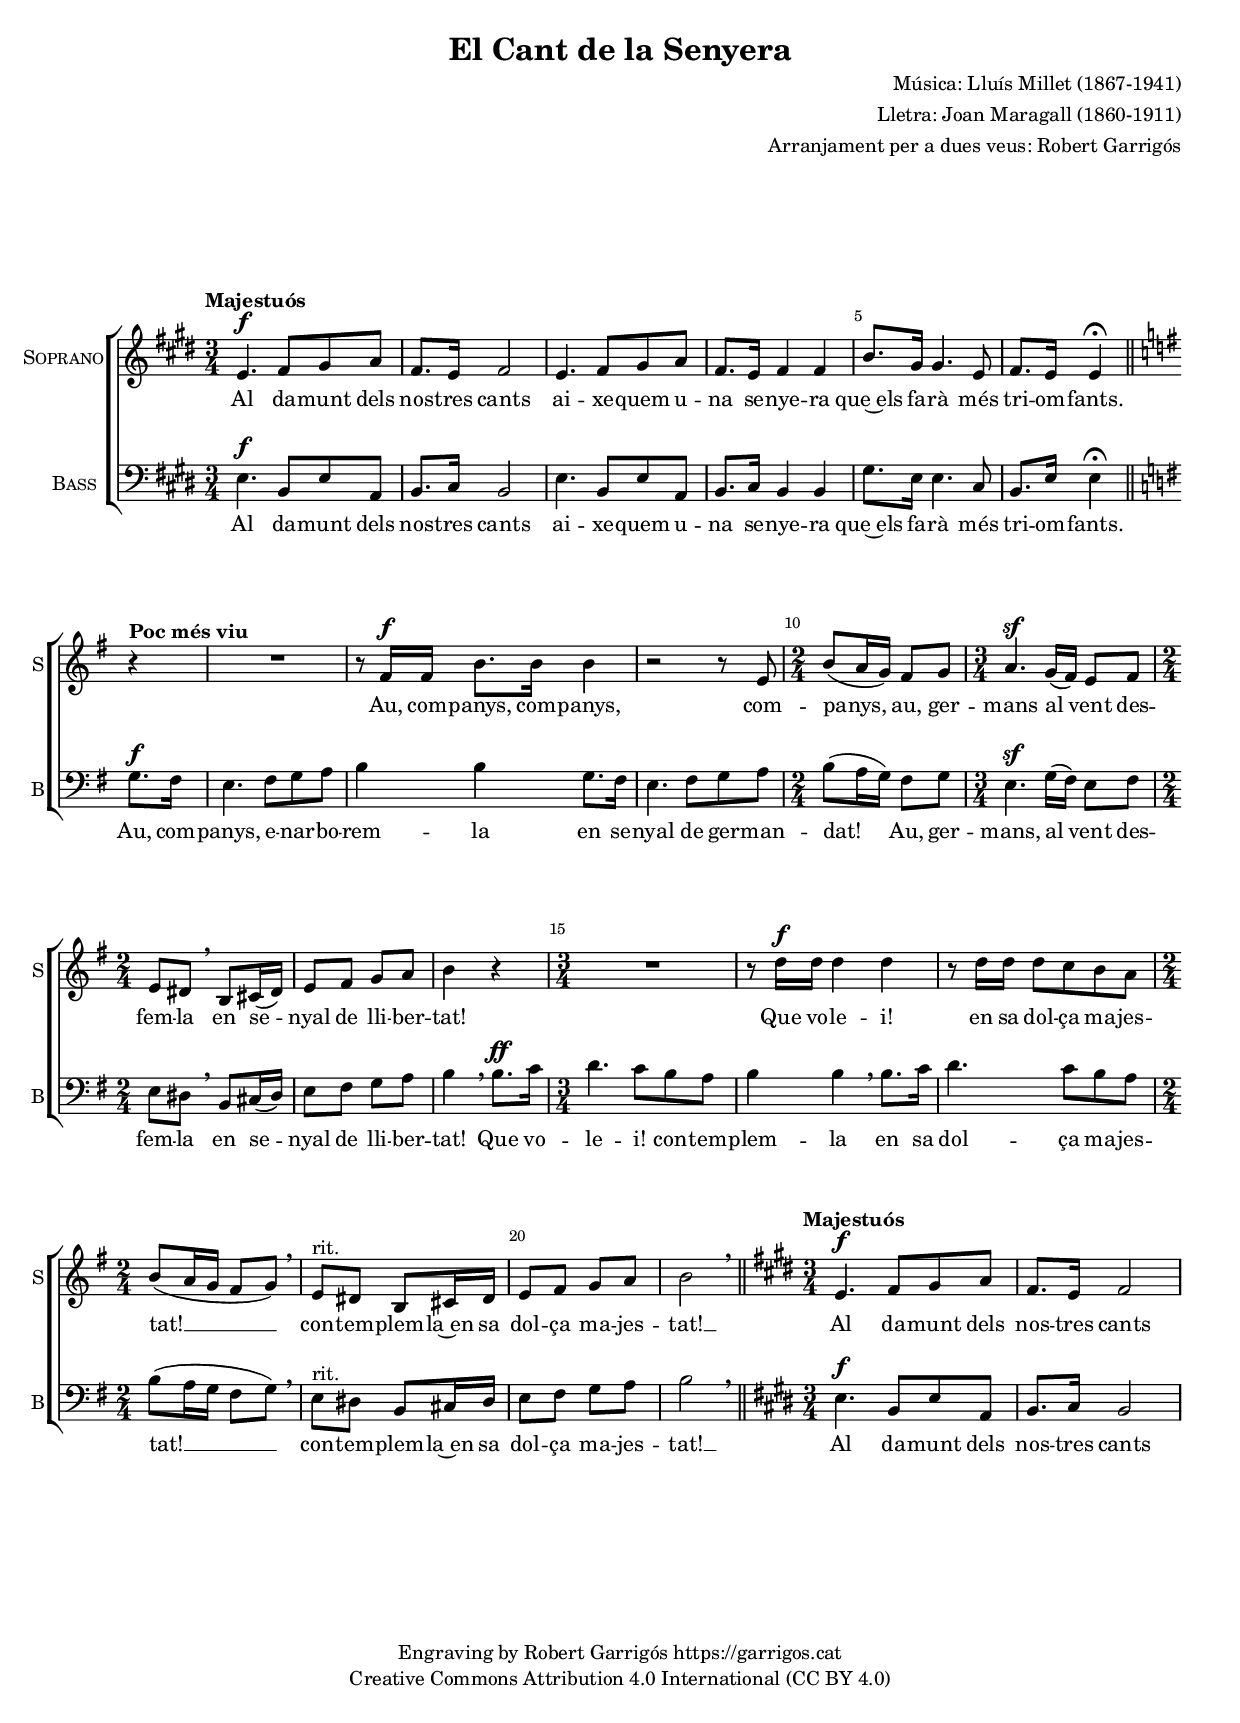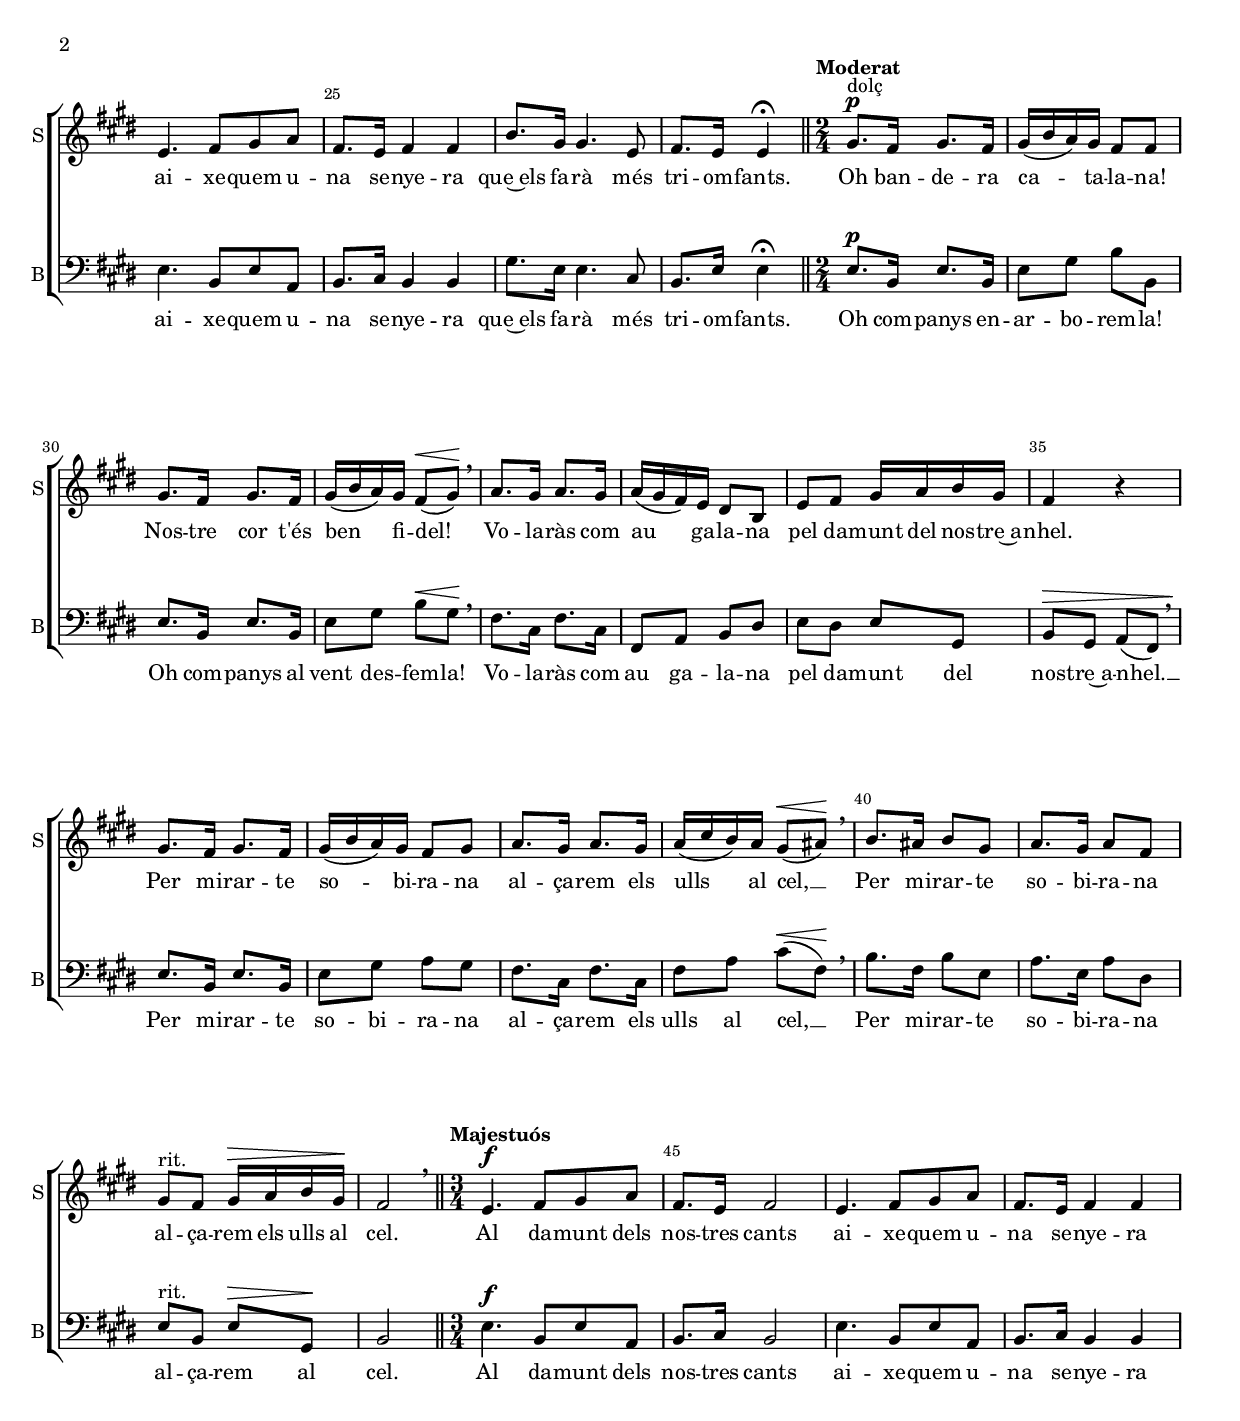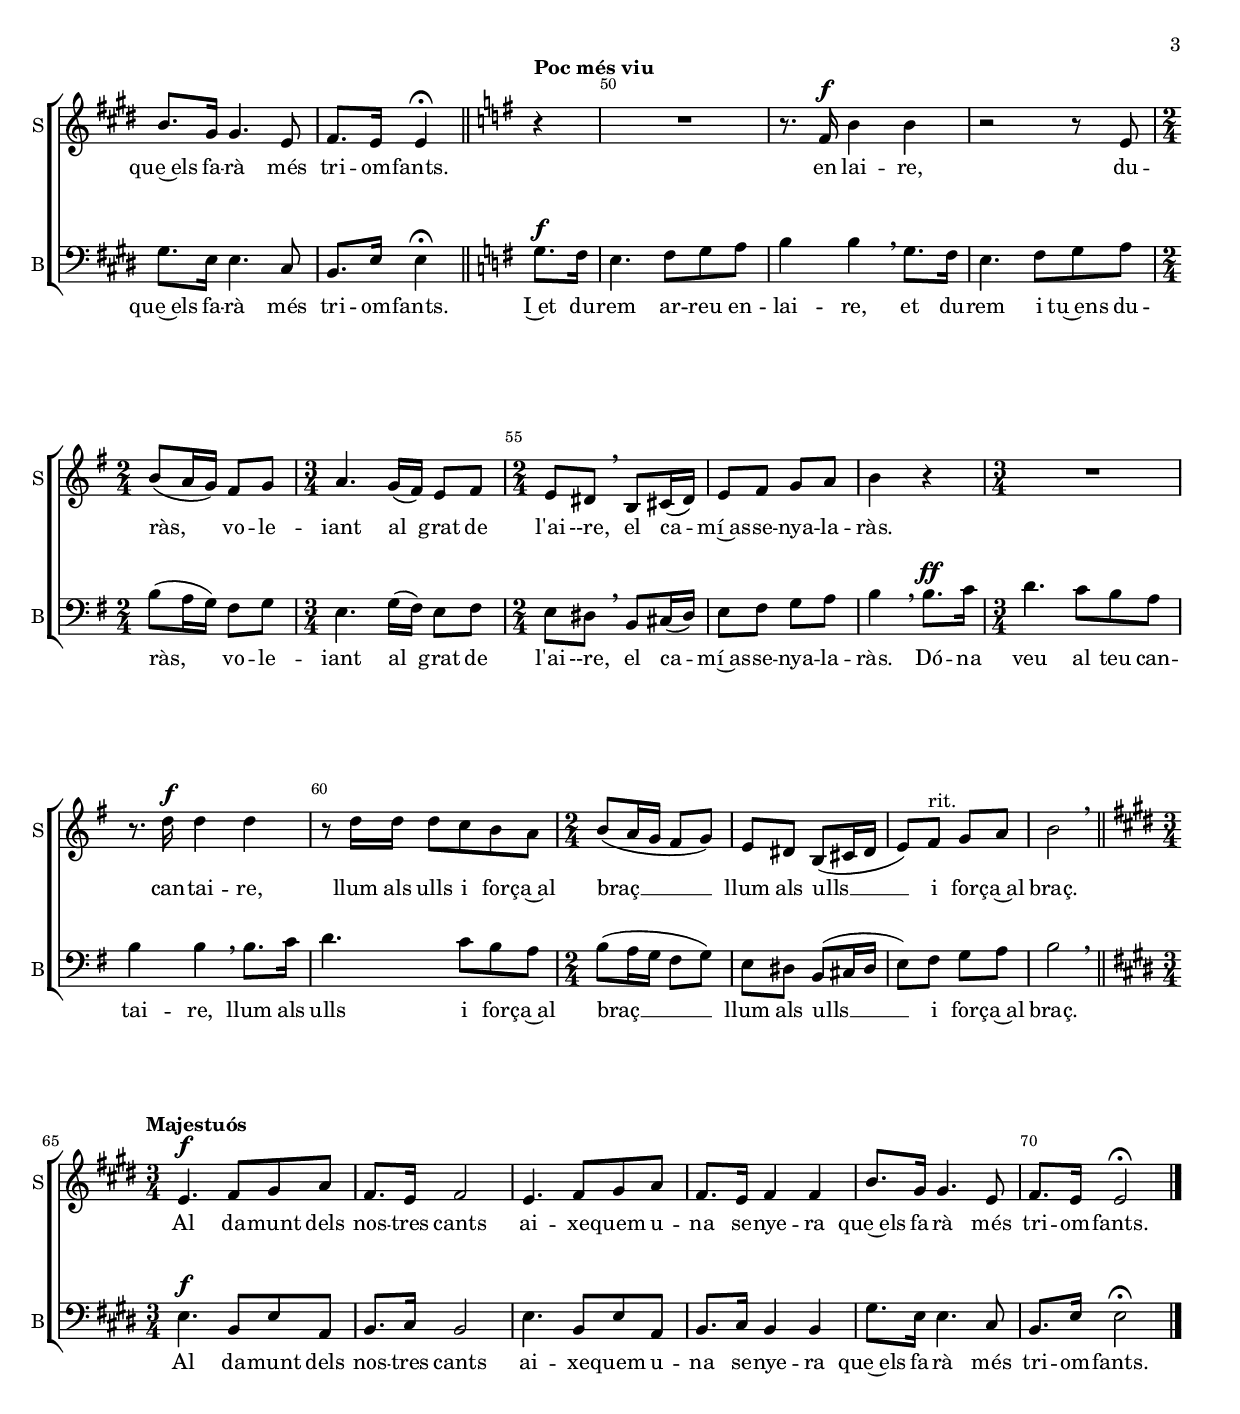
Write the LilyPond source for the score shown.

\version "2.24.3"
\language "english"

#(set-global-staff-size 17)

\paper {
  set-paper-size = "a4"
  top-margin = 10
  indent = 10
  max-systems-per-page = 4
  system-system-spacing.basic-distance = 8
  system-system-spacing.score-markup-spacing = 10
  % system-system-spacing.minium-distance = 8
  % system-system-spacing.padding = 2
  system-system-spacing.stretchability = 12
  % annotate-spacing = ##t
}

\header {
  title = "El Cant de la Senyera"
  % subtitle = "Lorem ipsum"
  composer = \markup {
    \right-column {
    \line {"Música: Lluís Millet (1867-1941)"}
    \line {"Lletra: Joan Maragall (1860-1911)"}
    \line {"Arranjament per a dues veus: Robert Garrigós"}
    }

  }
  % opus = "(lorem-ipsum)"
  % piece = "Lorem ipsum"
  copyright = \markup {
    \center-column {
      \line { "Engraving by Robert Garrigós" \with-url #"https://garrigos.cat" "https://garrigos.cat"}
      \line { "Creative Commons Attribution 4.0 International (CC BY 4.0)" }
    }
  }
}

global = {
  % \overrideTimeSignatureSettings
  % 4/4        % timeSignatureFraction
  % 1/4        % baseMomentFraction
  % 2,2        % beatStructure
  % #'()       % beamExceptions
  \key e \major
  \time 3/4
  \override Score.BarNumber.break-visibility = #end-of-line-invisible
  % \set Score.currentBarNumber = #3
  \set Score.barNumberVisibility = #(every-nth-bar-number-visible 5)
  \set Score.tempoHideNote = ##t
  \set Score.printKeyCancellation = ##t
}

majestuos  = {
  \tempo "Majestuós"
  \tempo 4 = 60
}

mesviu = {
  \tempo "Poc més viu"
  \tempo 4 = 96
}

moderat = {
  \tempo "Moderat"
  \tempo 4 = 62
}

SopranoMusic = \relative c' {
  \global
  \majestuos
  e4.\f fs8 gs a |
  fs8. e16 fs2 |
  e4. fs8 gs a |
  fs8.  e16 fs4 fs |
%5
  b8. gs16 gs4. e8 |
  fs8. e16 e4\fermata \bar "||" \key e \minor r4 \bar "|"
  R2. |
  r8 fs16\f fs b8. b16 b4 |
  r2 r8 e,8|
%10
  \time 2/4
  b'8 (a16 g) fs8 g |
  \time 3/4
  a4.\sf g16 (fs) e8 fs |
  \time 2/4
  e8 ds \breathe b8 cs16 (ds) |
  e8 fs g a |
  b4 r4 |
%15
  \time 3/4 R2. |
  r8 d16\f d d4 d4 |
  r8 d16 d d8 c b a |
  \time 2/4
  b8 (a16 g fs8 g)\breathe |
  e8^"rit."
  \tempo 4 = 95 ds
  \tempo 4 = 94 b8
  \tempo 4 = 93 cs16
  \tempo 4 = 92 ds |
%20
  \tempo 4 = 90 e8
  \tempo 4 = 88 fs
  \tempo 4 = 82 g
  \tempo 4 = 78 a |
  \tempo 4 = 65 b2 \breathe \bar "||"

  \key e \major
  \time 3/4 \majestuos
  e,4.\f fs8 gs a |
  fs8. e16 fs2 |
  e4. fs8 gs a |
%25
  fs8.  e16 fs4 fs |
  b8. gs16 gs4. e8 |
  fs8. e16 e4\fermata \bar "||"
  \time 2/4 \moderat ^\markup dolç
  gs8.\p fs16 gs8. fs16 |
  gs16 (b a) gs fs8 fs |
%30
  gs8. fs16 gs8. fs16 |
  gs16 (b a) gs fs8\< (gs)\! \breathe |
  a8. gs16 a8. gs16 |
  a16 (gs fs) e ds8 b8 |
  e fs gs16 a b gs |
%35
  fs4 r4 |
  gs8. fs16 gs8. fs16 |
  gs16 (b a) gs fs8 gs |
  a8. gs16 a8. gs16 |
  a16 (cs b) a gs8\< (as)\! \breathe |
%40
  b8. as16 b8 gs |
  a8. gs16 a8 fs |
  gs^"rit." fs gs16\> a b gs\! |
  fs2 \breathe \bar "||"
  \time 3/4 \majestuos
  e4.\f fs8 gs a |
  fs8. e16 fs2 |
  e4. fs8 gs a |
  fs8.  e16 fs4 fs |
  b8. gs16 gs4. e8 |
  fs8. e16 e4\fermata \bar "||" \key e \minor r4 \bar "|"
  R2. |
  r8. fs16\f b4 b4 |
  r2 r8 e,8|

  \time 2/4
  b'8 (a16 g) fs8 g |
  \time 3/4
  a4. g16 (fs) e8 fs |
  \time 2/4
  e8 ds \breathe b8 cs16 (ds) |
  e8 fs g a |
  b4 r4 |

  \time 3/4 R2. |
  r8. d16\f d4 d4 |
  r8 d16 d d8 c b a |
  \time 2/4
  b8 (a16 g fs8 g) |
  e8 ds b8 (cs16 ds |

  e8) \tempo 4 = 88 fs^"rit." \tempo 4 = 80 g \tempo 4 = 70 a \tempo 4 = 50|
  b2 \breathe \bar "||"
  \key e \major
  \time 3/4 \majestuos
  e,4.\f fs8 gs a |
  fs8. e16 fs2 |
  e4. fs8 gs a |

  fs8.  e16 fs4 fs |
  b8. gs16 gs4. e8 |
  fs8. e16 e2\fermata \bar "|."
}
SopranoLyrics = \lyricmode {
  Al da -- munt dels nos -- tres cants
  ai -- xe -- quem u -- na se -- nye -- ra
  que~els fa -- rà més tri -- om -- fants.
  Au, com -- panys, com -- panys,
  com -- panys, au, ger -- mans al vent des -- fem -- la
  en se -- nyal de lli -- ber -- tat!
  Que vo -- le -- i!
  en sa dol -- ça ma -- jes -- tat! __
  con -- tem -- plem -- la~en sa dol -- ça ma -- jes -- tat! __
  Al da -- munt dels nos -- tres cants
  ai -- xe -- quem u -- na se -- nye -- ra
  que~els fa -- rà més tri -- om -- fants.
  Oh ban -- de -- ra ca -- ta -- la -- na!
  Nos -- tre cor t'és ben fi -- del!
  Vo -- la -- ràs com au ga -- la -- na
  pel da -- munt del nos -- tre~a -- nhel.
  Per mi -- rar -- te so -- bi -- ra -- na
  al -- ça -- rem els ulls al cel, __
  Per mi -- rar -- te so -- bi -- ra -- na
  al -- ça -- rem els ulls al cel.
  Al da -- munt dels nos -- tres cants
  ai -- xe -- quem u -- na se -- nye -- ra
  que~els fa -- rà més tri -- om -- fants.
  en  lai -- re, du -- ràs,
  vo -- le -- iant al grat de l'ai --re,
  el ca -- mí~as -- se -- nya -- la -- ràs.
  can -- tai -- re,
  llum als ulls i for -- ça~al braç __
  llum als ulls __ i for -- ça~al braç.
  Al da -- munt dels nos -- tres cants
  ai -- xe -- quem u -- na se -- nye -- ra
  que~els fa -- rà més tri -- om -- fants.
}
% AltoMusic = \relative { d'4\f d d d }
% AltoLyrics = \lyricmode { Al -- to ly -- rics }
% TenorMusic = \relative { a4\p a a a }
% TenorLyrics = \lyricmode { Te -- nor ly -- rics }
BassMusic = \relative {
  \global
  e4.\f b8 e a, |
  b8. cs16 b2 |
  e4. b8 e a, |
  b8. cs16 b4 b |
%5
  gs'8. e16 e4. cs8 |
  b8. e16 e4\fermata \bar "||"
  \key e \minor
  \mesviu
  g8.\f fs16 \bar "|"
  e4. fs8 g a |
  b4 b4 g8. fs16 |
  e4. fs8 g a |
%10
  \time 2/4
  b8 (a16 g) fs8 g |
  \time 3/4
  e4.\sf g16 (fs) e8 fs |
  \time 2/4
  e8 ds \breathe b8 cs16 (ds) |
  e8 fs g a |
  b4 \breathe b8.\ff c16 |
%15
  \time 3/4
  d4. c8 b a |
  b4 b \breathe b8. c16 |
  d4. c8 b a |
  \time 2/4
  b8 (a16 g fs8 g)\breathe |
  e8^"rit." ds b8 cs16 ds |
%20
  e8 fs g a |
  b2 \breathe \bar "||"
  \key e \major
  \time 3/4
  e,4.\f b8 e a, |
  b8. cs16 b2 |
  e4. b8 e a, |
%25
  b8. cs16 b4 b |
  gs'8. e16 e4. cs8 |
  b8. e16 e4\fermata \bar "||"
  \time 2/4
  e8.\p b16 e8. b16 |
  e8 gs b b, |
%30
  e8. b16 e8. b16 |
  e8 gs b\< gs\! \breathe |
  fs8. cs16 fs8. cs16 |
  fs,8 a b ds |
  e ds e gs, |
%35
  b \> \tempo 4 = 60  gs \tempo 4 = 58 a (\tempo 4 = 56 fs) \tempo 4 = 48 \! \breathe | \tempo 4 = 62
  e'8. b16 e8. b16 |
  e8 gs a gs |
  fs8. cs16 fs8. cs16 |
  fs8 a cs\< (fs,)\! \breathe |
%40
  b8. fs16 b8 e, |
  a8. e16 a8 ds, |
  e^"rit." \tempo 4 =60 b \tempo 4 = 56 e\> \tempo 4 = 50 gs,\! \tempo 4 = 46 |
  b2 |
  \time 3/4
  e4.\f b8 e a, |
  b8. cs16 b2 |
  e4. b8 e a, |
  b8. cs16 b4 b |
  gs'8. e16 e4. cs8 |
  b8. e16 e4\fermata \bar "||" \key e \minor \mesviu g8.\f fs16 \bar "|"
  e4. fs8 g a |
  b4 b4\breathe g8. fs16 |
  e4. fs8 g a |

  \time 2/4
  b8 (a16 g) fs8 g |
  \time 3/4
  e4. g16 (fs) e8 fs |
  \time 2/4
  e8 ds \breathe b8 cs16 (ds) |
  e8 fs g a |
  b4 \breathe b8.\ff c16 |

  \time 3/4
  d4. c8 b a |
  b4 b \breathe b8. c16 |
  d4. c8 b a |
  \time 2/4
  b8 (a16 g fs8 g) |
  e8 ds b8 (cs16 ds |

  e8) fs g a |
  b2 \breathe \bar "||"
  \time 3/4
  \key e \major
  e,4.\f b8 e a, |
  b8. cs16 b2 |
  e4. b8 e a, |
  b8. cs16 b4 b |

  gs'8. e16 e4. cs8 |
  b8. e16 e2\fermata \bar "|."
}
BassLyrics = \lyricmode {
  Al da -- munt dels nos -- tres cants
  ai -- xe -- quem u -- na se -- nye -- ra
  que~els fa -- rà més tri -- om -- fants.
  Au, com -- panys, e -- nar -- bo -- rem -- la
  en se -- nyal de ger -- man -- dat!
  Au, ger -- mans, al vent des -- fem -- la
  en se -- nyal de lli -- ber -- tat!
  Que vo -- le -- i! con -- tem -- plem -- la
  en sa dol -- ça ma -- jes -- tat! __
  con -- tem -- plem -- la~en sa dol -- ça ma -- jes -- tat! __
  Al da -- munt dels nos -- tres cants
  ai -- xe -- quem u -- na se -- nye -- ra
  que~els fa -- rà més tri -- om -- fants.
  Oh com -- panys en -- ar -- bo -- rem -- la!
  Oh com -- panys al vent des -- fem -- la!
  Vo -- la -- ràs com au ga -- la -- na
  pel da -- munt del nos -- tre~a -- nhel. __
  Per mi -- rar -- te so -- bi -- ra -- na
  al -- ça -- rem els ulls al cel, __
  Per mi -- rar -- te so -- bi -- ra -- na
  al -- ça -- rem al cel.
  Al da -- munt dels nos -- tres cants
  ai -- xe -- quem u -- na se -- nye -- ra
  que~els fa -- rà més tri -- om -- fants.
  I~et du -- rem ar -- reu en -- lai -- re,
  et du -- rem i tu~ens du -- ràs,
  vo -- le -- iant al grat de l'ai --re,
  el ca -- mí~as -- se -- nya -- la -- ràs.
  Dó -- na veu al teu can -- tai -- re,
  llum als ulls i for -- ça~al braç __
  llum als ulls __ i for -- ça~al braç.
  Al da -- munt dels nos -- tres cants
  ai -- xe -- quem u -- na se -- nye -- ra
  que~els fa -- rà més tri -- om -- fants.

 }
% PianoRHMusic = \relative { c' e g c }
% PianoDynamics = { s2\mp s4 s4 }
% PianoLHMusic = \relative { c e g c }

% TwoVoicesPerStaff = ##t

Layout = \layout {
  \context {
    \Score
    \override BarNumber.padding = #2

  }
}


\include "satb.ly"
